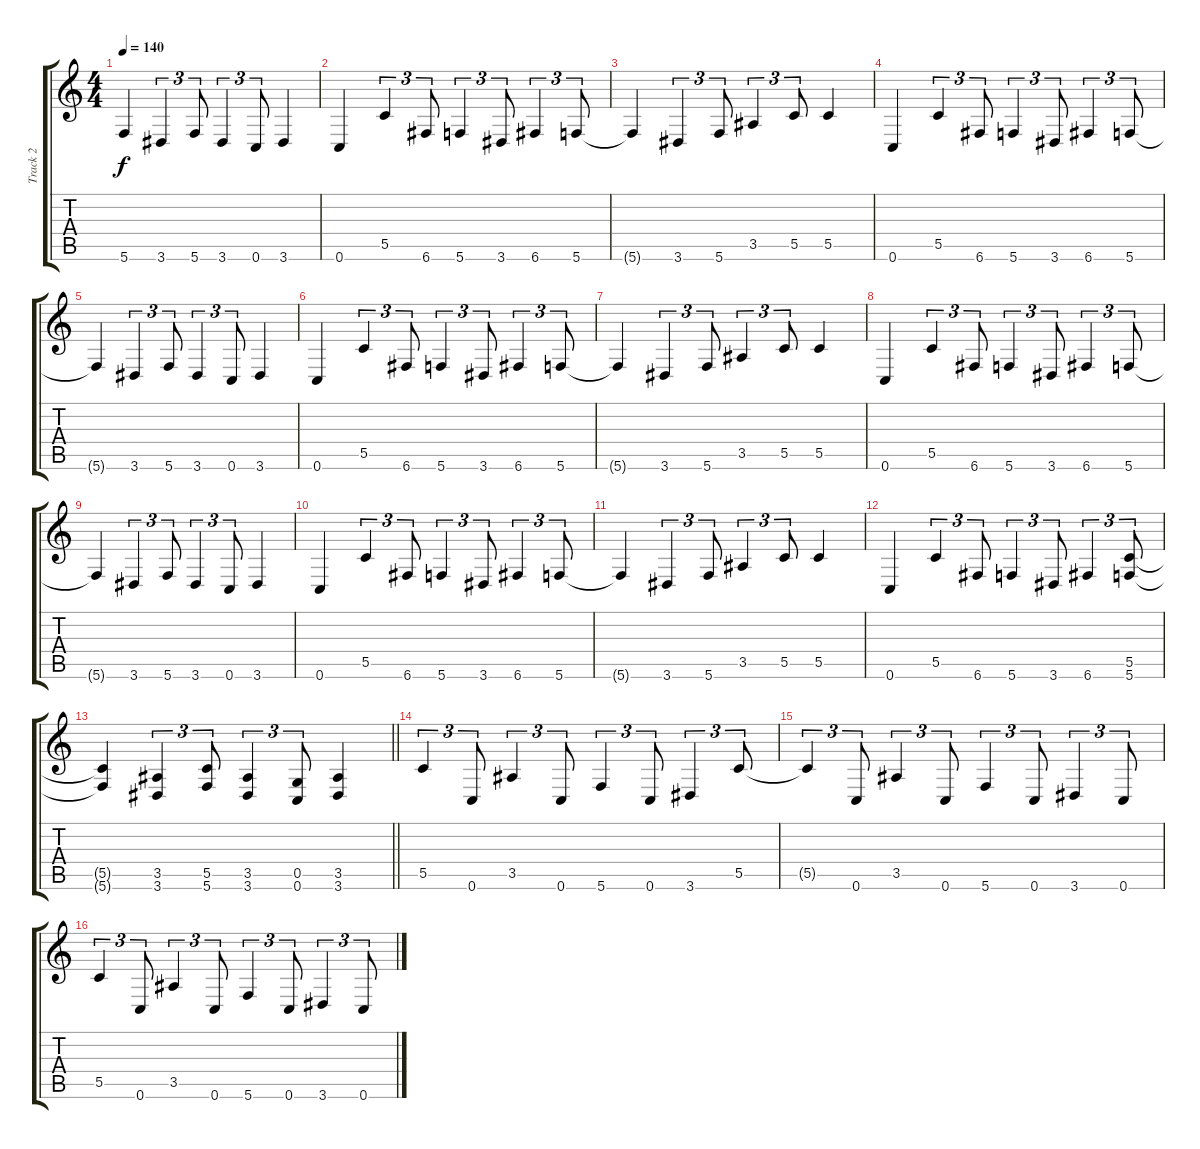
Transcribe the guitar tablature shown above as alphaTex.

\track ("Track 2" "Track 2") {instrument distortionguitar}
\staff {score tabs}
\tuning (D4 A3 F3 C3 G2 C2) {hide}
\ts (4 4)
\tempo 140
\clef g2
\ks c
5.6{t}.4{dy f} 3.6.4{tu (3 2)} 5.6.8{tu (3 2)} 3.6.4{tu (3 2)} 0.6.8{tu (3 2)} 3.6.4 |
0.6.4{instrument distortionguitar} 5.5.4{tu (3 2)} 6.6.8{tu (3 2)} 5.6.4{tu (3 2)} 3.6.8{tu (3 2)} 6.6.4{tu (3 2)} 5.6.8{tu (3 2)} |
5.6{t}.4 3.6.4{tu (3 2)} 5.6.8{tu (3 2)} 3.5.4{tu (3 2)} 5.5.8{tu (3 2)} 5.5.4 |
0.6.4{instrument distortionguitar} 5.5.4{tu (3 2)} 6.6.8{tu (3 2)} 5.6.4{tu (3 2)} 3.6.8{tu (3 2)} 6.6.4{tu (3 2)} 5.6.8{tu (3 2)} |
5.6{t}.4 3.6.4{tu (3 2)} 5.6.8{tu (3 2)} 3.6.4{tu (3 2)} 0.6.8{tu (3 2)} 3.6.4 |
0.6.4{instrument distortionguitar} 5.5.4{tu (3 2)} 6.6.8{tu (3 2)} 5.6.4{tu (3 2)} 3.6.8{tu (3 2)} 6.6.4{tu (3 2)} 5.6.8{tu (3 2)} |
5.6{t}.4 3.6.4{tu (3 2)} 5.6.8{tu (3 2)} 3.5.4{tu (3 2)} 5.5.8{tu (3 2)} 5.5.4 |
0.6.4{instrument distortionguitar} 5.5.4{tu (3 2)} 6.6.8{tu (3 2)} 5.6.4{tu (3 2)} 3.6.8{tu (3 2)} 6.6.4{tu (3 2)} 5.6.8{tu (3 2)} |
5.6{t}.4 3.6.4{tu (3 2)} 5.6.8{tu (3 2)} 3.6.4{tu (3 2)} 0.6.8{tu (3 2)} 3.6.4 |
0.6.4{instrument distortionguitar} 5.5.4{tu (3 2)} 6.6.8{tu (3 2)} 5.6.4{tu (3 2)} 3.6.8{tu (3 2)} 6.6.4{tu (3 2)} 5.6.8{tu (3 2)} |
5.6{t}.4 3.6.4{tu (3 2)} 5.6.8{tu (3 2)} 3.5.4{tu (3 2)} 5.5.8{tu (3 2)} 5.5.4 |
0.6.4{instrument distortionguitar} 5.5.4{tu (3 2)} 6.6.8{tu (3 2)} 5.6.4{tu (3 2)} 3.6.8{tu (3 2)} 6.6.4{tu (3 2)} (5.5 5.6).8{tu (3 2)} |
\barLineRight lightlight
(5.5{t} 5.6{t}).4 (3.5 3.6).4{tu (3 2)} (5.5 5.6).8{tu (3 2)} (3.5 3.6).4{tu (3 2)} (0.5 0.6).8{tu (3 2)} (3.5 3.6).4 |
\section ("" "")
5.5.4{tu (3 2)} 0.6.8{tu (3 2)} 3.5.4{tu (3 2)} 0.6.8{tu (3 2)} 5.6.4{tu (3 2)} 0.6.8{tu (3 2)} 3.6.4{tu (3 2)} 5.5.8{tu (3 2)} |
5.5{t}.4{tu (3 2)} 0.6.8{tu (3 2)} 3.5.4{tu (3 2)} 0.6.8{tu (3 2)} 5.6.4{tu (3 2)} 0.6.8{tu (3 2)} 3.6.4{tu (3 2)} 0.6.8{tu (3 2)} |
5.5.4{tu (3 2)} 0.6.8{tu (3 2)} 3.5.4{tu (3 2)} 0.6.8{tu (3 2)} 5.6.4{tu (3 2)} 0.6.8{tu (3 2)} 3.6.4{tu (3 2)} 0.6.8{tu (3 2)}
